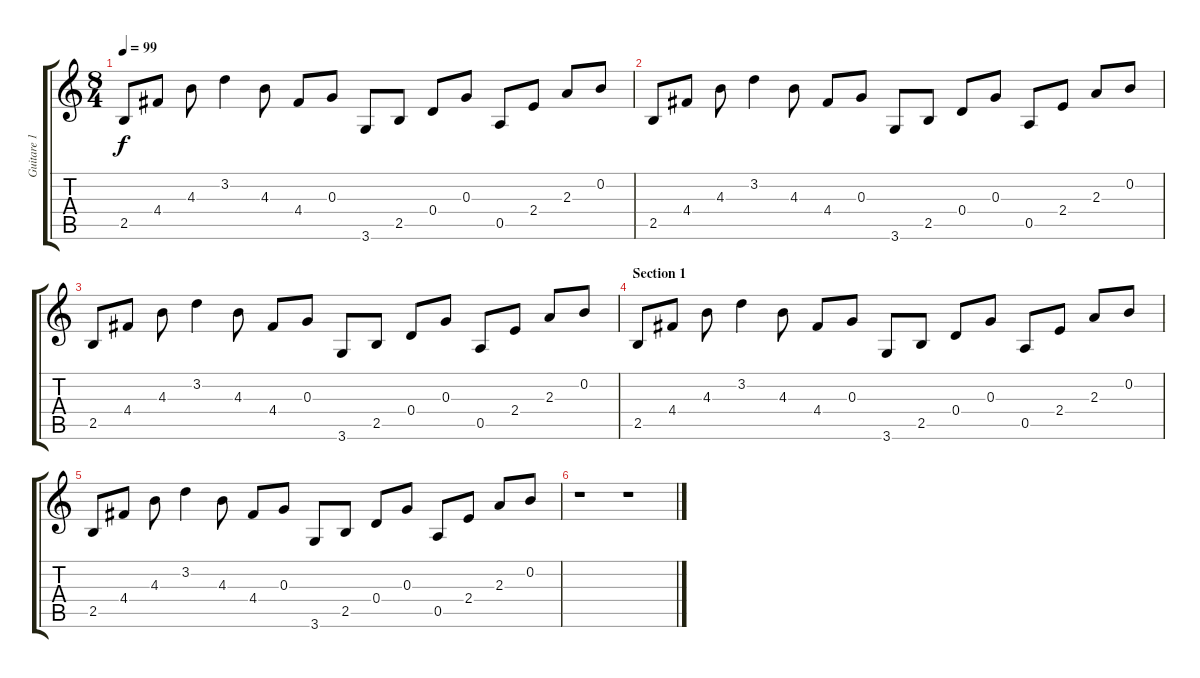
\track ("Guitare 1" "Guitare 1") {instrument electricguitarclean}
\staff {score tabs}
\tuning (E4 B3 G3 D3 A2 E2) {hide}
\ts (8 4)
\tempo 99
\clef g2
\ks c
2.5.8{dy f} 4.4.8 4.3.8 3.2.4 4.3.8 4.4.8 0.3.8 3.6.8 2.5.8 0.4.8 0.3.8 0.5.8 2.4.8 2.3.8 0.2.8 |
2.5.8 4.4.8 4.3.8 3.2.4 4.3.8 4.4.8 0.3.8 3.6.8 2.5.8 0.4.8 0.3.8 0.5.8 2.4.8 2.3.8 0.2.8 |
2.5.8 4.4.8 4.3.8 3.2.4 4.3.8 4.4.8 0.3.8 3.6.8 2.5.8 0.4.8 0.3.8 0.5.8 2.4.8 2.3.8 0.2.8 |
\section ("" "Section 1")
2.5.8 4.4.8 4.3.8 3.2.4 4.3.8 4.4.8 0.3.8 3.6.8 2.5.8 0.4.8 0.3.8 0.5.8 2.4.8 2.3.8 0.2.8 |
2.5.8 4.4.8 4.3.8 3.2.4 4.3.8 4.4.8 0.3.8 3.6.8 2.5.8 0.4.8 0.3.8 0.5.8 2.4.8 2.3.8 0.2.8 |
r.1 r.1
